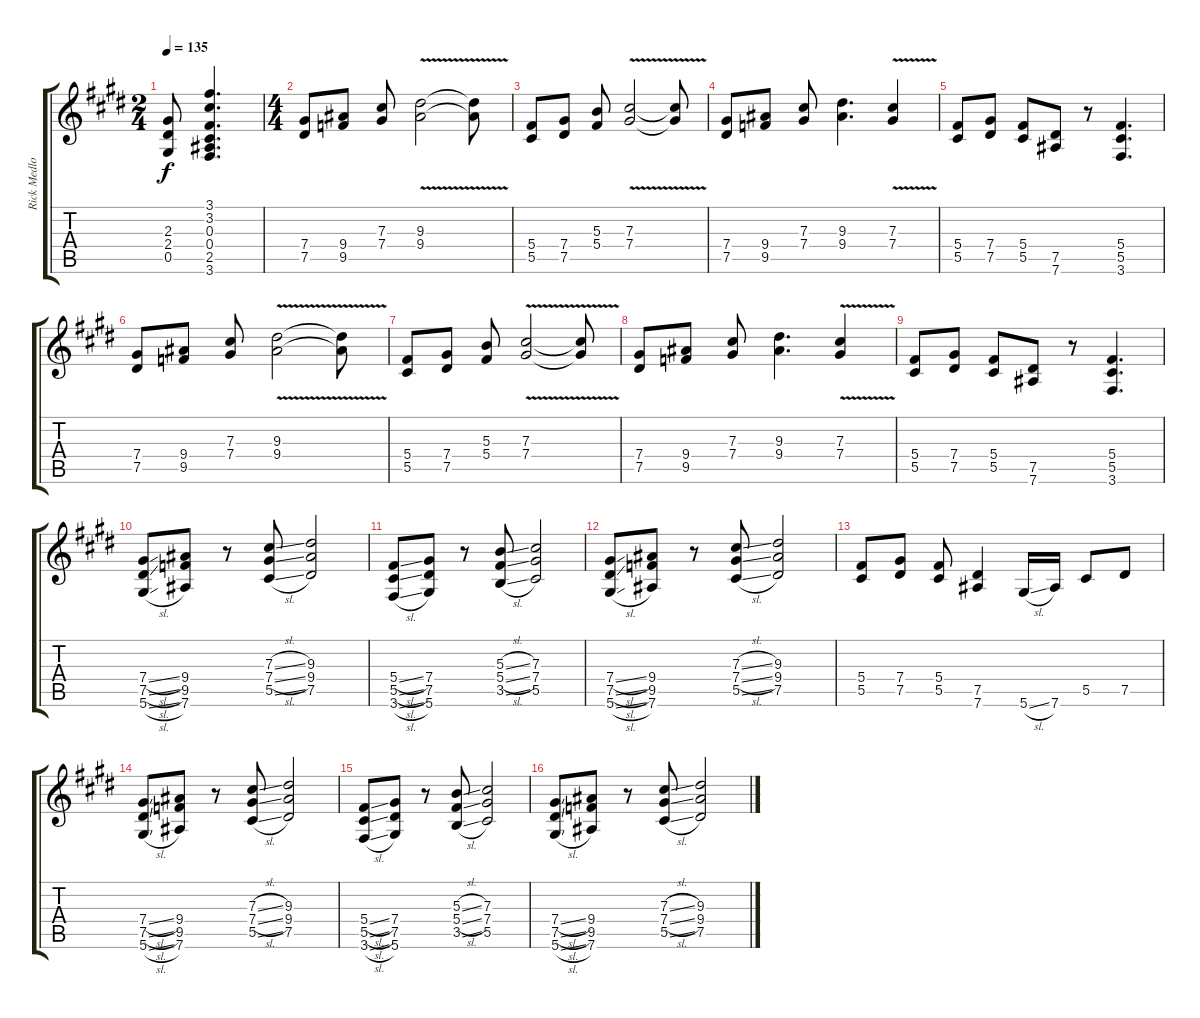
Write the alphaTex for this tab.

\track ("Rick Medlocke Guitar I" "Rick Medlo") {instrument overdrivenguitar}
\staff {score tabs}
\tuning (Eb4 Bb3 Gb3 Db3 Ab2 Eb2) {hide}
\ts (2 4)
\tempo 135
\clef g2
\ks e
(2.3 2.4 0.5).8{dy f instrument overdrivenguitar} (3.1 3.2 0.3 0.4 2.5 3.6).4{d} |
\ts (4 4)
(7.4 7.5).8{balance 8} (9.4 9.5).8 (7.3 7.4).8 (9.3 9.4{v}).2 (9.3{t} 9.4{t}).8 |
(5.4 5.5).8 (7.4 7.5).8 (5.3 5.4).8 (7.3{v} 7.4{v}).2 (7.3{t} 7.4{t}).8 |
(7.4 7.5).8 (9.4 9.5).8 (7.3 7.4).8 (9.3 9.4).4{d} (7.3{v} 7.4{v}).4 |
(5.4 5.5).8 (7.4 7.5).8 (5.4 5.5).8 (7.5 7.6).8 r.8 (5.4 5.5 3.6).4{d} |
(7.4 7.5).8 (9.4 9.5).8 (7.3 7.4).8 (9.3 9.4{v}).2 (9.3{t} 9.4{t}).8 |
(5.4 5.5).8 (7.4 7.5).8 (5.3 5.4).8 (7.3{v} 7.4{v}).2 (7.3{t} 7.4{t}).8 |
(7.4 7.5).8 (9.4 9.5).8 (7.3 7.4).8 (9.3 9.4).4{d} (7.3{v} 7.4{v}).4 |
(5.4 5.5).8 (7.4 7.5).8 (5.4 5.5).8 (7.5 7.6).8 r.8 (5.4 5.5 3.6).4{d} |
(7.4{sl} 7.5{sl} 5.6{sl}).8 (9.4 9.5 7.6).8 r.8 (7.3{sl} 7.4{sl} 5.5{sl}).8 (9.3 9.4 7.5).2 |
(5.4{sl} 5.5{sl} 3.6{sl}).8 (7.4 7.5 5.6).8 r.8 (5.3{sl} 5.4{sl} 3.5{sl}).8 (7.3 7.4 5.5).2 |
(7.4{sl} 7.5{sl} 5.6{sl}).8 (9.4 9.5 7.6).8 r.8 (7.3{sl} 7.4{sl} 5.5{sl}).8 (9.3 9.4 7.5).2 |
(5.4 5.5).8 (7.4 7.5).8 (5.4 5.5).8 (7.5 7.6).4 5.6{sl}.16 7.6.16 5.5.8 7.5.8 |
(7.4{sl} 7.5{sl} 5.6{sl}).8 (9.4 9.5 7.6).8 r.8 (7.3{sl} 7.4{sl} 5.5{sl}).8 (9.3 9.4 7.5).2 |
(5.4{sl} 5.5{sl} 3.6{sl}).8 (7.4 7.5 5.6).8 r.8 (5.3{sl} 5.4{sl} 3.5{sl}).8 (7.3 7.4 5.5).2 |
(7.4{sl} 7.5{sl} 5.6{sl}).8 (9.4 9.5 7.6).8 r.8 (7.3{sl} 7.4{sl} 5.5{sl}).8 (9.3 9.4 7.5).2
